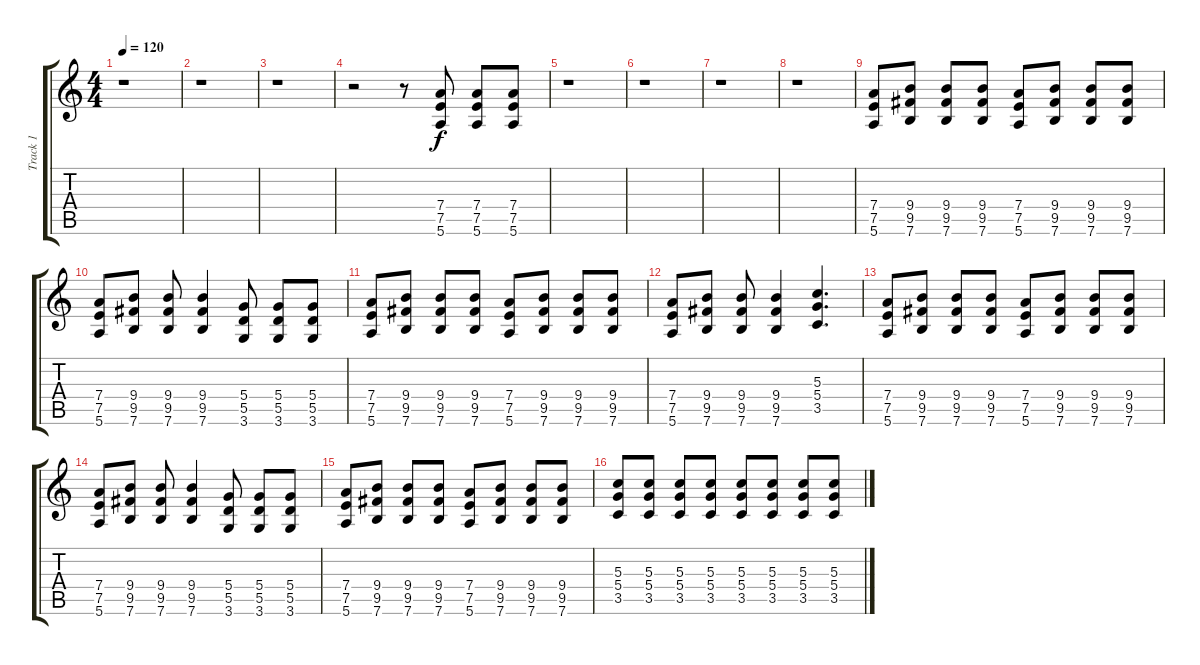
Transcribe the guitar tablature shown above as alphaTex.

\track ("Track 1" "Track 1") {instrument acousticguitarsteel}
\staff {score tabs}
\tuning (E4 B3 G3 D3 A2 E2) {hide}
\ts (4 4)
\tempo 120
\clef g2
\ks c
r.1{dy f} |
r.1 |
r.1 |
r.2 r.8 (7.4 7.5 5.6).8 (7.4 7.5 5.6).8 (7.4 7.5 5.6).8 |
r.1 |
r.1 |
r.1 |
r.1 |
(7.4 7.5 5.6).8 (9.4 9.5 7.6).8 (9.4 9.5 7.6).8 (9.4 9.5 7.6).8 (7.4 7.5 5.6).8 (9.4 9.5 7.6).8 (9.4 9.5 7.6).8 (9.4 9.5 7.6).8 |
(7.4 7.5 5.6).8 (9.4 9.5 7.6).8 (9.4 9.5 7.6).8 (9.4 9.5 7.6).4 (5.4 5.5 3.6).8 (5.4 5.5 3.6).8 (5.4 5.5 3.6).8 |
(7.4 7.5 5.6).8 (9.4 9.5 7.6).8 (9.4 9.5 7.6).8 (9.4 9.5 7.6).8 (7.4 7.5 5.6).8 (9.4 9.5 7.6).8 (9.4 9.5 7.6).8 (9.4 9.5 7.6).8 |
(7.4 7.5 5.6).8 (9.4 9.5 7.6).8 (9.4 9.5 7.6).8 (9.4 9.5 7.6).4 (5.3 5.4 3.5).4{d} |
(7.4 7.5 5.6).8 (9.4 9.5 7.6).8 (9.4 9.5 7.6).8 (9.4 9.5 7.6).8 (7.4 7.5 5.6).8 (9.4 9.5 7.6).8 (9.4 9.5 7.6).8 (9.4 9.5 7.6).8 |
(7.4 7.5 5.6).8 (9.4 9.5 7.6).8 (9.4 9.5 7.6).8 (9.4 9.5 7.6).4 (5.4 5.5 3.6).8 (5.4 5.5 3.6).8 (5.4 5.5 3.6).8 |
(7.4 7.5 5.6).8 (9.4 9.5 7.6).8 (9.4 9.5 7.6).8 (9.4 9.5 7.6).8 (7.4 7.5 5.6).8 (9.4 9.5 7.6).8 (9.4 9.5 7.6).8 (9.4 9.5 7.6).8 |
(5.3 5.4 3.5).8 (5.3 5.4 3.5).8 (5.3 5.4 3.5).8 (5.3 5.4 3.5).8 (5.3 5.4 3.5).8 (5.3 5.4 3.5).8 (5.3 5.4 3.5).8 (5.3 5.4 3.5).8
